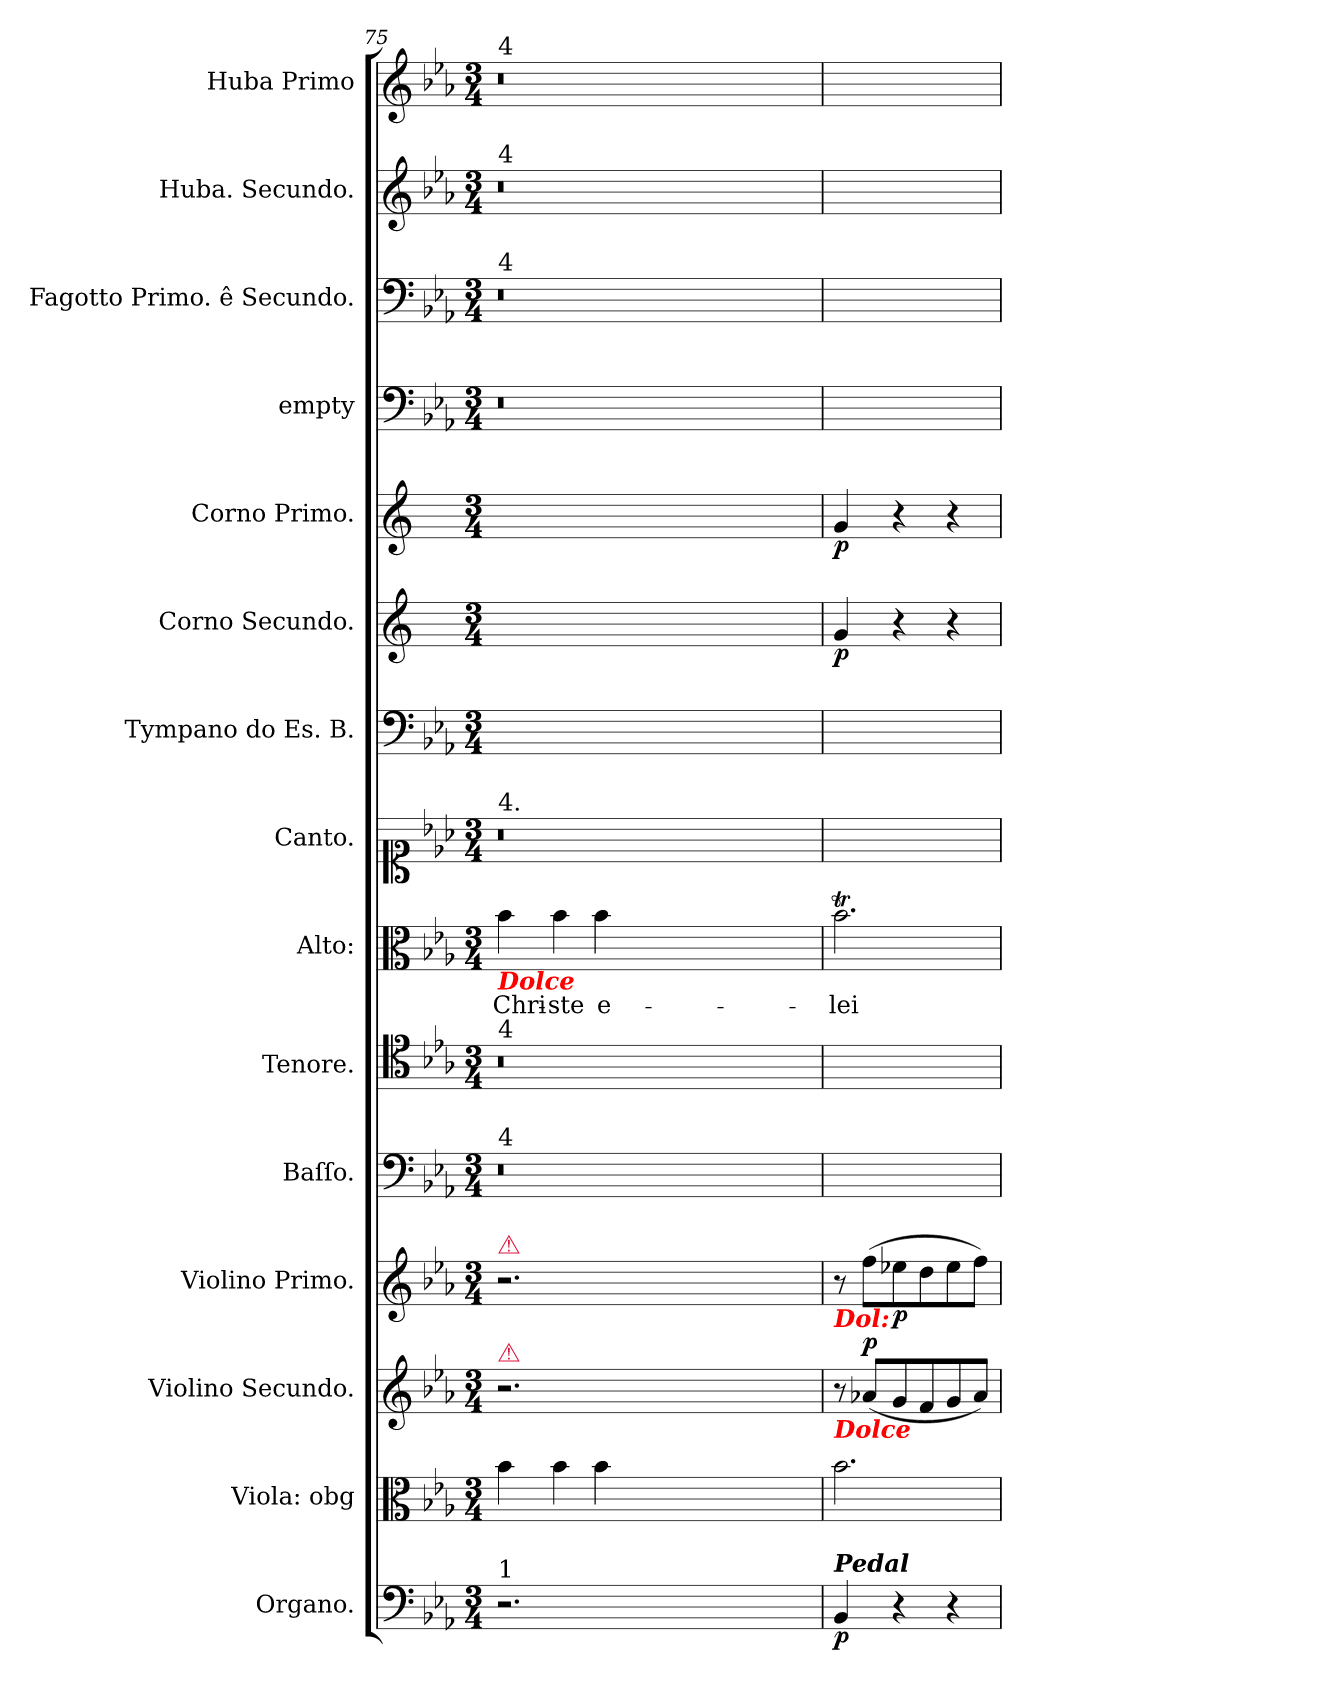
**kern	**dynam	**kern	**dynam	**kern	**dynam	**kern	**dynam	**kern	**kern	**kern	**text	**kern	**kern	**kern	**dynam	**kern	**dynam	**kern	**kern	**kern	**kern
*part15	*part15	*part14	*part14	*part13	*part13	*part12	*part12	*part11	*part10	*part9	*part9	*part8	*part7	*part6	*part6	*part5	*part5	*part4	*part3	*part2	*part1
*staff15	*staff15	*staff14	*staff14	*staff13	*staff13	*staff12	*staff12	*staff11	*staff10	*staff9	*staff9	*staff8	*staff7	*staff6	*staff6	*staff5	*staff5	*staff4	*staff3	*staff2	*staff1
*I"Organo.	*	*I"Viola: obg	*	*I"Violino Secundo.	*	*I"Violino Primo.	*	*I"Baſſo.	*I"Tenore.	*I"Alto:	*	*I"Canto.	*I"Tympano do Es. B.	*I"Corno Secundo.	*	*I"Corno Primo.	*	*I"empty	*I"Fagotto Primo. ê Secundo.	*I"Huba. Secundo.	*I"Huba Primo
*I'org	*	*I'vla	*	*	*	*I'vl I	*	*I'B	*I'T	*I'A	*	*I'C	*	*	*	*I'cor I	*	*	*	*	*
*clefF4	*	*clefC3	*	*clefG2	*	*clefG2	*	*clefF4	*clefC4	*clefC3	*	*clefC1	*clefF4	*clefG2	*	*clefG2	*	*clefF4	*clefF4	*clefG2	*clefG2
*	*	*	*	*	*	*	*	*	*	*	*	*	*	*ITrd5c9	*	*ITrd5c9	*	*	*	*	*
*k[b-e-a-]	*	*k[b-e-a-]	*	*k[b-e-a-]	*	*k[b-e-a-]	*	*k[b-e-a-]	*k[b-e-a-]	*k[b-e-a-]	*	*k[b-e-a-]	*k[b-e-a-]	*k[b-e-a-]	*	*k[b-e-a-]	*	*k[b-e-a-]	*k[b-e-a-]	*k[b-e-a-]	*k[b-e-a-]
*E-:	*	*E-:	*	*E-:	*	*E-:	*	*E-:	*E-:	*E-:	*	*E-:	*E-:	*E-:	*	*E-:	*	*	*	*E-:	*E-:
*M3/4	*	*M3/4	*	*M3/4	*	*M3/4	*	*M3/4	*M3/4	*M3/4	*	*M3/4	*M3/4	*M3/4	*	*M3/4	*	*M3/4	*M3/4	*M3/4	*M3/4
=75	=75	=75	=75	=75	=75	=75	=75	=75	=75	=75	=75	=75	=75	=75	=75	=75	=75	=75	=75	=75	=75
!	!	!	!	!	!	!	!	!	!	!	!	!	!	!	!	!	!	!	!	!	!LO:TX:a:t=4
!	!	!	!	!	!	!	!	!	!	!	!	!	!	!	!	!	!	!	!	!LO:TX:a:t=4	!
!	!	!	!	!	!	!	!	!	!	!	!	!	!	!	!	!	!	!	!LO:TX:a:t=4	!	!
!	!	!	!	!	!	!	!	!	!	!	!	!LO:TX:a:t=4.	!	!	!	!	!	!	!	!	!
!	!	!	!	!	!	!	!	!	!	!LO:TX:b:Bi:color=red:t=Dolce	!	!	!	!	!	!	!	!	!	!	!
!	!	!	!	!	!	!	!	!	!LO:TX:a:t=4	!	!	!	!	!	!	!	!	!	!	!	!
!	!	!	!	!	!	!	!	!LO:TX:a:t=4	!	!	!	!	!	!	!	!	!	!	!	!	!
!	!	!	!	!	!	!LO:TX:a:color=crimson:t=⚠	!	!	!	!	!	!	!	!	!	!	!	!	!	!	!
!	!	!	!	!LO:TX:a:color=crimson:t=⚠	!	!	!	!	!	!	!	!	!	!	!	!	!	!	!	!	!
!LO:TX:a:t=1	!	!	!	!	!	!	!	!	!	!	!	!	!	!	!	!	!	!	!	!	!
!	!	!	!LO:DY:b	!	!	!	!	!	!	!	!	!	!	!	!	!	!	!	!	!	!
2.r	.	4b-\	mezzo fort	2.r	.	2.r	.	0.r	0.r	4b-\	Chri-	0.r	0.ryy	0.ryy	.	0.ryy	.	0.r	0.r	0.r	0.r
.	.	4b-\	.	.	.	.	.	.	.	4b-\	-ste	.	.	.	.	.	.	.	.	.	.
.	.	4b-\	.	.	.	.	.	.	.	4b-\	e-	.	.	.	.	.	.	.	.	.	.
0ryy	.	0ryy	.	0ryy	.	0ryy	.	.	.	0ryy	.	.	.	.	.	.	.	.	.	.	.
4ryy	.	4ryy	.	4ryy	.	4ryy	.	.	.	4ryy	.	.	.	.	.	.	.	.	.	.	.
=76	=76	=76	=76	=76	=76	=76	=76	=76	=76	=76	=76	=76	=76	=76	=76	=76	=76	=76	=76	=76	=76
!	!	!	!	!	!	!LO:TX:b:Bi:color=red:t=Dol&colon;	!	!	!	!	!	!	!	!	!	!	!	!	!	!	!
!	!	!	!	!LO:TX:b:Bi:color=red:t=Dolce	!	!	!	!	!	!	!	!	!	!	!	!	!	!	!	!	!
!LO:TX:a:Bi:t=Pedal	!	!	!	!	!	!	!	!	!	!	!	!	!	!	!	!	!	!	!	!	!
4BB-/	p	2.b-\	.	8r	.	8r	.	2.ryy	2.ryy	2.b-T\	-lei-	2.ryy	2.ryy	4B-/	p	4B-/	p	2.ryy	2.ryy	2.ryy	2.ryy
!	!	!	!	!	!LO:DY:a	!	!	!	!	!	!	!	!	!	!	!	!	!	!	!	!
.	.	.	.	(<8a-X/L	p	(>8ff\L	.	.	.	.	.	.	.	.	.	.	.	.	.	.	.
4r	.	.	.	8g/	.	8ee-X\	p	.	.	.	.	.	.	4r	.	4r	.	.	.	.	.
.	.	.	.	8f/	.	8dd\	.	.	.	.	.	.	.	.	.	.	.	.	.	.	.
4r	.	.	.	8g/	.	8ee-\	.	.	.	.	.	.	.	4r	.	4r	.	.	.	.	.
.	.	.	.	8a-/J)	.	8ff\J)	.	.	.	.	.	.	.	.	.	.	.	.	.	.	.
=	=	=	=	=	=	=	=	=	=	=	=	=	=	=	=	=	=	=	=	=	=
*-	*-	*-	*-	*-	*-	*-	*-	*-	*-	*-	*-	*-	*-	*-	*-	*-	*-	*-	*-	*-	*-
